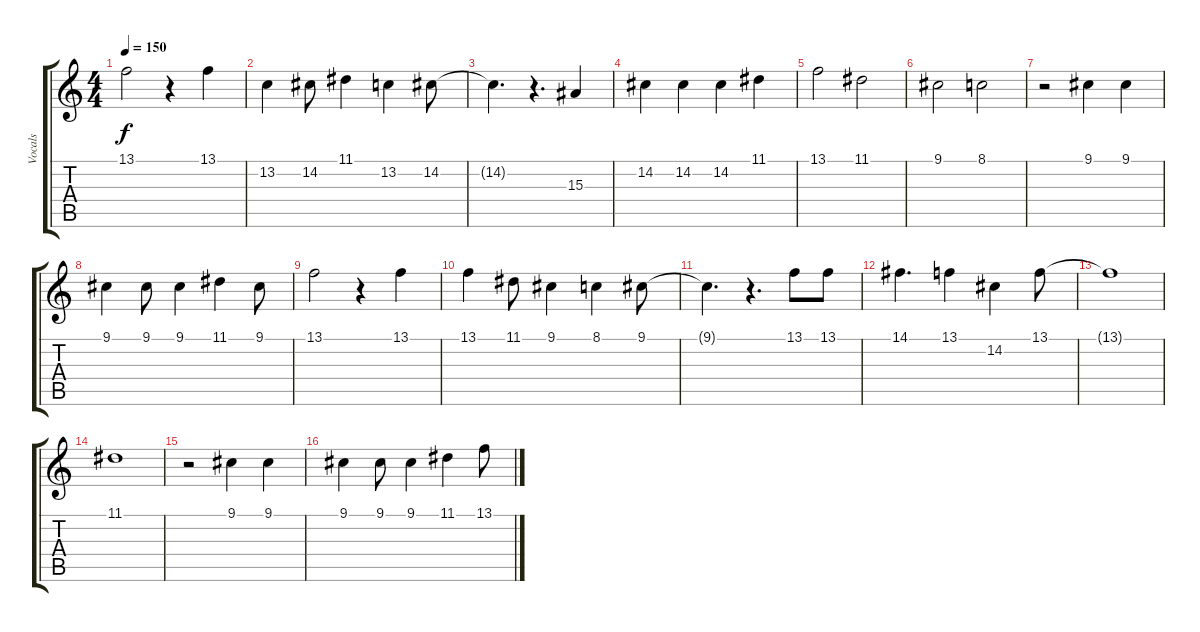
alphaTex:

\track ("Vocals" "Vocals") {instrument lead6voice}
\staff {score tabs}
\tuning (E4 B3 G3 D3 A2 E2) {hide}
\ts (4 4)
\tempo 150
\clef g2
\ks c
13.1{t}.2{dy f} r.4 13.1.4 |
13.2.4 14.2.8 11.1.4 13.2.4 14.2.8 |
14.2{t}.4{d} r.4{d} 15.3.4 |
14.2.4 14.2.4 14.2.4 11.1.4 |
13.1.2 11.1.2 |
9.1.2 8.1.2 |
r.2 9.1.4 9.1.4 |
9.1.4 9.1.8 9.1.4 11.1.4 9.1.8 |
13.1.2 r.4 13.1.4 |
13.1.4 11.1.8 9.1.4 8.1.4 9.1.8 |
9.1{t}.4{d} r.4{d} 13.1.8 13.1.8 |
14.1.4{d} 13.1.4 14.2.4 13.1.8 |
13.1{t}.1 |
11.1.1 |
r.2 9.1.4 9.1.4 |
9.1.4 9.1.8 9.1.4 11.1.4 13.1.8
